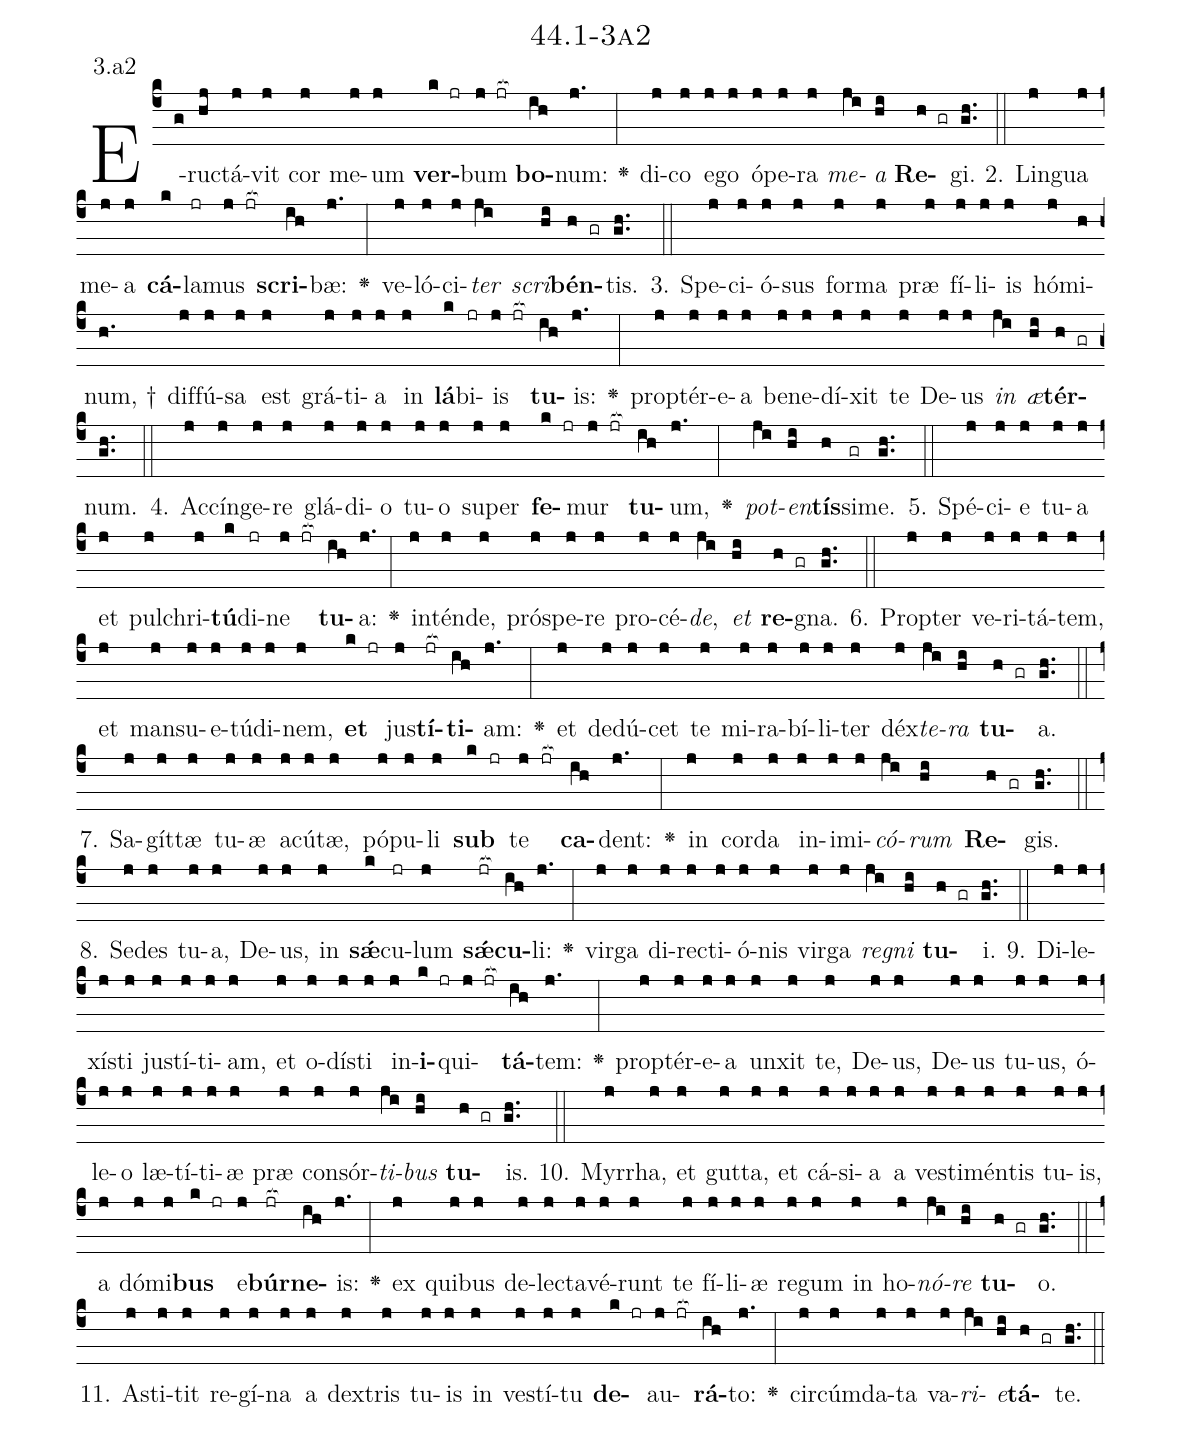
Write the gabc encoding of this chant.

name: 44.1-3a2;
annotation: 3.a2;
%%
(c4)E(g)ruc(hj)tá(j)vit(j) cor(j) me(j)um(j) <b>ver</b>(k jr)bum(j jr[ocb:1{]) <b>bo</b>(ih[ocb:0}])num:(j.) <v>\greheightstar</v>(:) di(j)co(j) e(j)go(j) ó(j)pe(j)ra(j) <i>me</i>(ji)<i>a</i>(hi) <b>Re</b>(h gr)gi.(gh..) (::)
2. Lin(j)gua(j) me(j)a(j) <b>cá</b>(k)la(jr)mus(j jr[ocb:1{]) <b>scri</b>(ih[ocb:0}])bæ:(j.) <v>\greheightstar</v>(:) ve(j)ló(j)ci(j)<i>ter</i>(ji) <i>scri</i>(hi)<b>bén</b>(h gr)tis.(gh..) (::)
3. Spe(j)ci(j)ó(j)sus(j) for(j)ma(j) præ(j) fí(j)li(j)is(j) hó(j)mi(h)num, †(h.) dif(j)fú(j)sa(j) est(j) grá(j)ti(j)a(j) in(j) <b>lá</b>(k)bi(jr)is(j jr[ocb:1{]) <b>tu</b>(ih[ocb:0}])is:(j.) <v>\greheightstar</v>(:) prop(j)tér(j)e(j)a(j) be(j)ne(j)dí(j)xit(j) te(j) De(j)us(j) <i>in</i>(ji) <i>æ</i>(hi)<b>tér</b>(h gr)num.(gh..) (::)
4. Ac(j)cín(j)ge(j)re(j) glá(j)di(j)o(j) tu(j)o(j) su(j)per(j) <b>fe</b>(k jr)mur(j jr[ocb:1{]) <b>tu</b>(ih[ocb:0}])um,(j.) <v>\greheightstar</v>(:) <i>pot</i>(ji)<i>en</i>(hi)<b>tís</b>(h)si(gr)me.(gh..) (::)
5. Spé(j)ci(j)e(j) tu(j)a(j) et(j) pul(j)chri(j)<b>tú</b>(k)di(jr)ne(j jr[ocb:1{]) <b>tu</b>(ih[ocb:0}])a:(j.) <v>\greheightstar</v>(:) in(j)tén(j)de,(j) pró(j)spe(j)re(j) pro(j)cé(j)<i>de</i>,(ji) <i>et</i>(hi) <b>re</b>(h gr)gna.(gh..) (::)
6. Prop(j)ter(j) ve(j)ri(j)tá(j)tem,(j) et(j) man(j)su(j)e(j)tú(j)di(j)nem,(j) <b>et</b>(k jr) jus(j)<b>tí</b>(jr[ocb:1{])<b>ti</b>(ih[ocb:0}])am:(j.) <v>\greheightstar</v>(:) et(j) de(j)dú(j)cet(j) te(j) mi(j)ra(j)bí(j)li(j)ter(j) déx(j)<i>te</i>(ji)<i>ra</i>(hi) <b>tu</b>(h gr)a.(gh..) (::)
7. Sa(j)gít(j)tæ(j) tu(j)æ(j) a(j)cú(j)tæ,(j) pó(j)pu(j)li(j) <b>sub</b>(k jr) te(j jr[ocb:1{]) <b>ca</b>(ih[ocb:0}])dent:(j.) <v>\greheightstar</v>(:) in(j) cor(j)da(j) in(j)i(j)mi(j)<i>có</i>(ji)<i>rum</i>(hi) <b>Re</b>(h gr)gis.(gh..) (::)
8. Se(j)des(j) tu(j)a,(j) De(j)us,(j) in(j) <b>sǽ</b>(k)cu(jr)lum(j) <b>sǽ</b>(jr[ocb:1{])<b>cu</b>(ih[ocb:0}])li:(j.) <v>\greheightstar</v>(:) vir(j)ga(j) di(j)rec(j)ti(j)ó(j)nis(j) vir(j)ga(j) <i>re</i>(ji)<i>gni</i>(hi) <b>tu</b>(h gr)i.(gh..) (::)
9. Di(j)le(j)xís(j)ti(j) jus(j)tí(j)ti(j)am,(j) et(j) o(j)dís(j)ti(j) in(j)<b>i</b>(k jr)qui(j jr[ocb:1{])<b>tá</b>(ih[ocb:0}])tem:(j.) <v>\greheightstar</v>(:) prop(j)tér(j)e(j)a(j) un(j)xit(j) te,(j) De(j)us,(j) De(j)us(j) tu(j)us,(j) ó(j)le(j)o(j) læ(j)tí(j)ti(j)æ(j) præ(j) con(j)sór(j)<i>ti</i>(ji)<i>bus</i>(hi) <b>tu</b>(h gr)is.(gh..) (::)
10. Myr(j)rha,(j) et(j) gut(j)ta,(j) et(j) cá(j)si(j)a(j) a(j) ves(j)ti(j)mén(j)tis(j) tu(j)is,(j) a(j) dó(j)mi(j)<b>bus</b>(k jr) e(j)<b>búr</b>(jr[ocb:1{])<b>ne</b>(ih[ocb:0}])is:(j.) <v>\greheightstar</v>(:) ex(j) qui(j)bus(j) de(j)lec(j)ta(j)vé(j)runt(j) te(j) fí(j)li(j)æ(j) re(j)gum(j) in(j) ho(j)<i>nó</i>(ji)<i>re</i>(hi) <b>tu</b>(h gr)o.(gh..) (::)
11. A(j)sti(j)tit(j) re(j)gí(j)na(j) a(j) dex(j)tris(j) tu(j)is(j) in(j) ves(j)tí(j)tu(j) <b>de</b>(k jr)au(j jr[ocb:1{])<b>rá</b>(ih[ocb:0}])to:(j.) <v>\greheightstar</v>(:) cir(j)cúm(j)da(j)ta(j) va(j)<i>ri</i>(ji)<i>e</i>(hi)<b>tá</b>(h gr)te.(gh..) (::)
